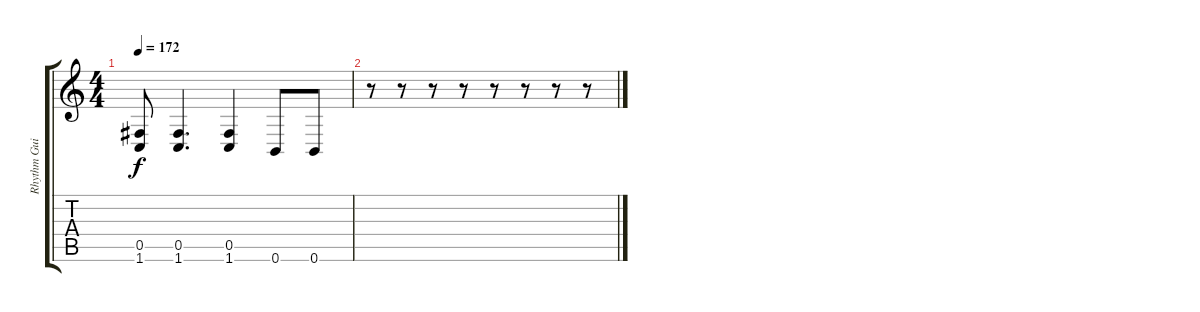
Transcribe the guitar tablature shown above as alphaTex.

\track ("Rhythm Guitar 1" "Rhythm Gui") {instrument distortionguitar}
\staff {score tabs}
\tuning (Db4 Ab3 E3 B2 Gb2 B1) {hide}
\ts (4 4)
\tempo 172
\clef g2
\ks c
(0.5{t} 1.6{t}).8{dy f} (0.5 1.6).4{d} (0.5 1.6).4 0.6.8 0.6.8 |
r.8 r.8 r.8 r.8 r.8 r.8 r.8 r.8
